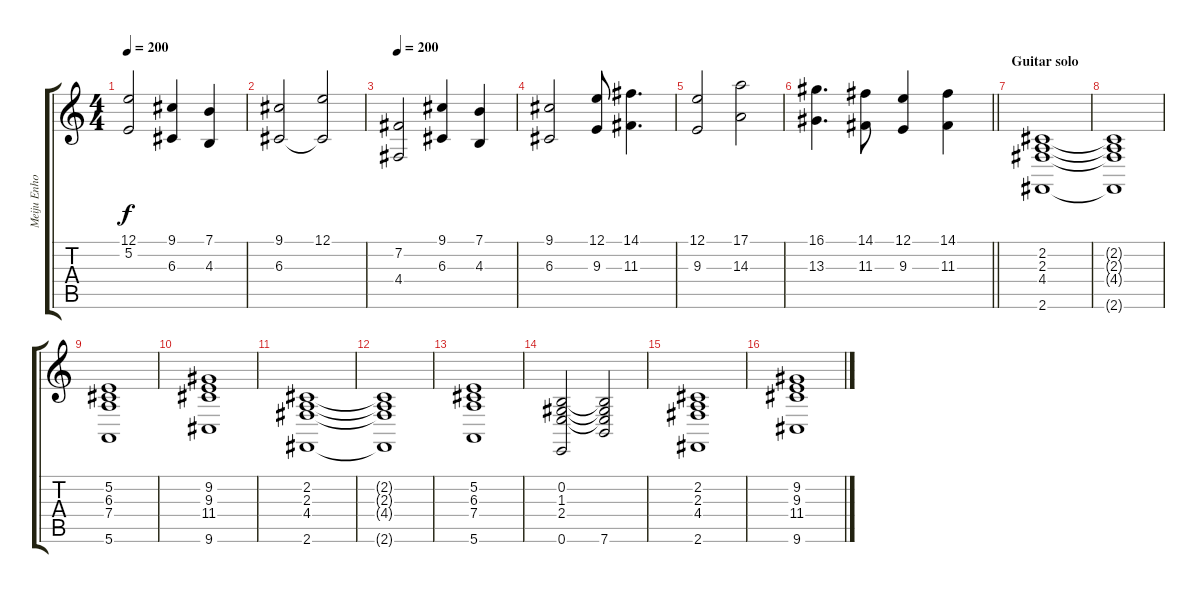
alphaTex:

\track ("Meiju Enho" "Meiju Enho") {instrument synthstrings1}
\staff {score tabs}
\tuning (E4 B3 G3 D3 A2 E2) {hide}
\ts (4 4)
\tempo 200
\clef g2
\ks c
(12.1 5.2).2{dy f} (9.1 6.3).4 (7.1 4.3).4 |
(9.1 6.3).2 (12.1 6.3{t}).2 |
\tempo 200
(7.2 4.4).2{volume 11 instrument choiraahs} (9.1 6.3).4 (7.1 4.3).4 |
(9.1 6.3).2 (12.1 9.3).8 (14.1 11.3).4{d} |
(12.1 9.3).2 (17.1 14.3).2 |
\barLineRight lightlight
(16.1 13.3).4{d} (14.1 11.3).8 (12.1 9.3).4 (14.1 11.3).4 |
\section ("" "Guitar solo")
(2.2 2.3 4.4 2.6).1{instrument synthstrings2} |
(2.2{t} 2.3{t} 4.4{t} 2.6{t}).1 |
(5.2 6.3 7.4 5.6).1{instrument synthstrings2} |
(9.2 9.3 11.4 9.6).1 |
(2.2 2.3 4.4 2.6).1{instrument synthstrings2} |
(2.2{t} 2.3{t} 4.4{t} 2.6{t}).1 |
(5.2 6.3 7.4 5.6).1{instrument synthstrings2} |
(0.2 1.3 2.4 0.6).2 (0.2{t} 1.3{t} 2.4{t} 7.6).2 |
(2.2 2.3 4.4 2.6).1{instrument synthstrings2} |
(9.2 9.3 11.4 9.6).1
